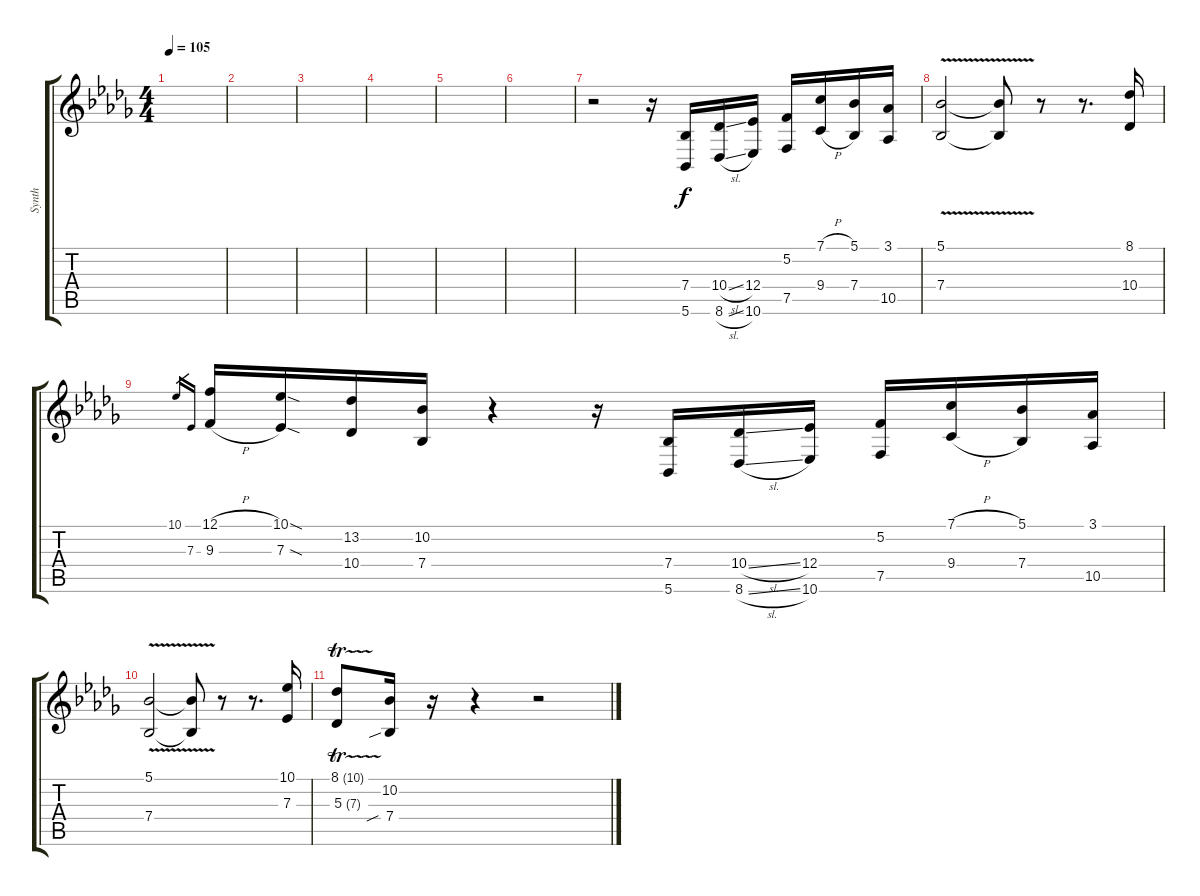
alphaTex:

\track ("Synth" "Synth") {instrument synthbrass1}
\staff {score tabs}
\tuning (F4 C4 Ab3 Eb3 Bb2 F2) {hide}
\ts (4 4)
\tempo 105
\clef g2
\ks db
|
|
|
|
|
|
r.2 r.16 (7.4 5.6).16 (10.4{sl} 8.6{sl}).16 (12.4 10.6).16 (5.2 7.5).16 (7.1{h} 9.4{h}).16 (5.1 7.4).16 (3.1 10.5).16 |
(5.1{v} 7.4{v}).2 (5.1{t} 7.4{t}).8 r.8 r.8{d} (8.1 10.4).16 |
10.1.16{gr} 7.3.16{gr} (12.1{h} 9.3{h}).16 (10.1{sod} 7.3{sod}).16 (13.2 10.4).16 (10.2 7.4).16 r.4 r.16 (7.4 5.6).16 (10.4{sl} 8.6{sl}).16 (12.4 10.6).16 (5.2 7.5).16 (7.1{h} 9.4{h}).16 (5.1 7.4).16 (3.1 10.5).16 |
(5.1{v} 7.4{v}).2 (5.1{t} 7.4{t}).8 r.8 r.8{d} (10.1 7.3).16 |
(8.1{tr (10 64)} 5.3{tr (7 64)}).8 (10.2 7.4{sib}).16 r.16 r.4 r.2
